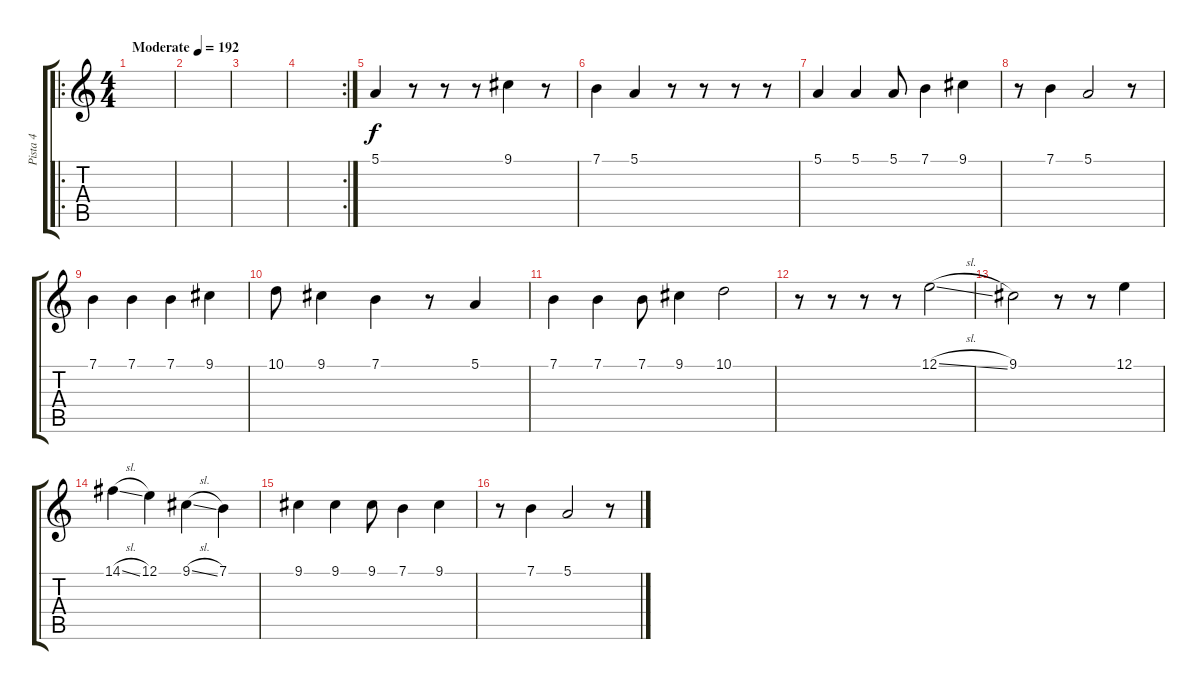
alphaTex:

\track ("Pista 4" "Pista 4") {instrument flute}
\staff {score tabs}
\tuning (E4 B3 G3 D3 A2 E2) {hide}
\ro
\ts (4 4)
\tempo (192 "Moderate")
\clef g2
\ks c
|
|
|
\rc 2
|
5.1.4 r.8 r.8 r.8 9.1.4 r.8 |
7.1.4 5.1.4 r.8 r.8 r.8 r.8 |
5.1.4 5.1.4 5.1.8 7.1.4 9.1.4 |
r.8 7.1.4 5.1.2 r.8 |
7.1.4 7.1.4 7.1.4 9.1.4 |
10.1.8 9.1.4 7.1.4 r.8 5.1.4 |
7.1.4 7.1.4 7.1.8 9.1.4 10.1.2 |
r.8 r.8 r.8 r.8 12.1{sl}.2 |
9.1.2 r.8 r.8 12.1.4 |
14.1{sl}.4 12.1.4 9.1{sl}.4 7.1.4 |
9.1.4 9.1.4 9.1.8 7.1.4 9.1.4 |
r.8 7.1.4 5.1.2 r.8
